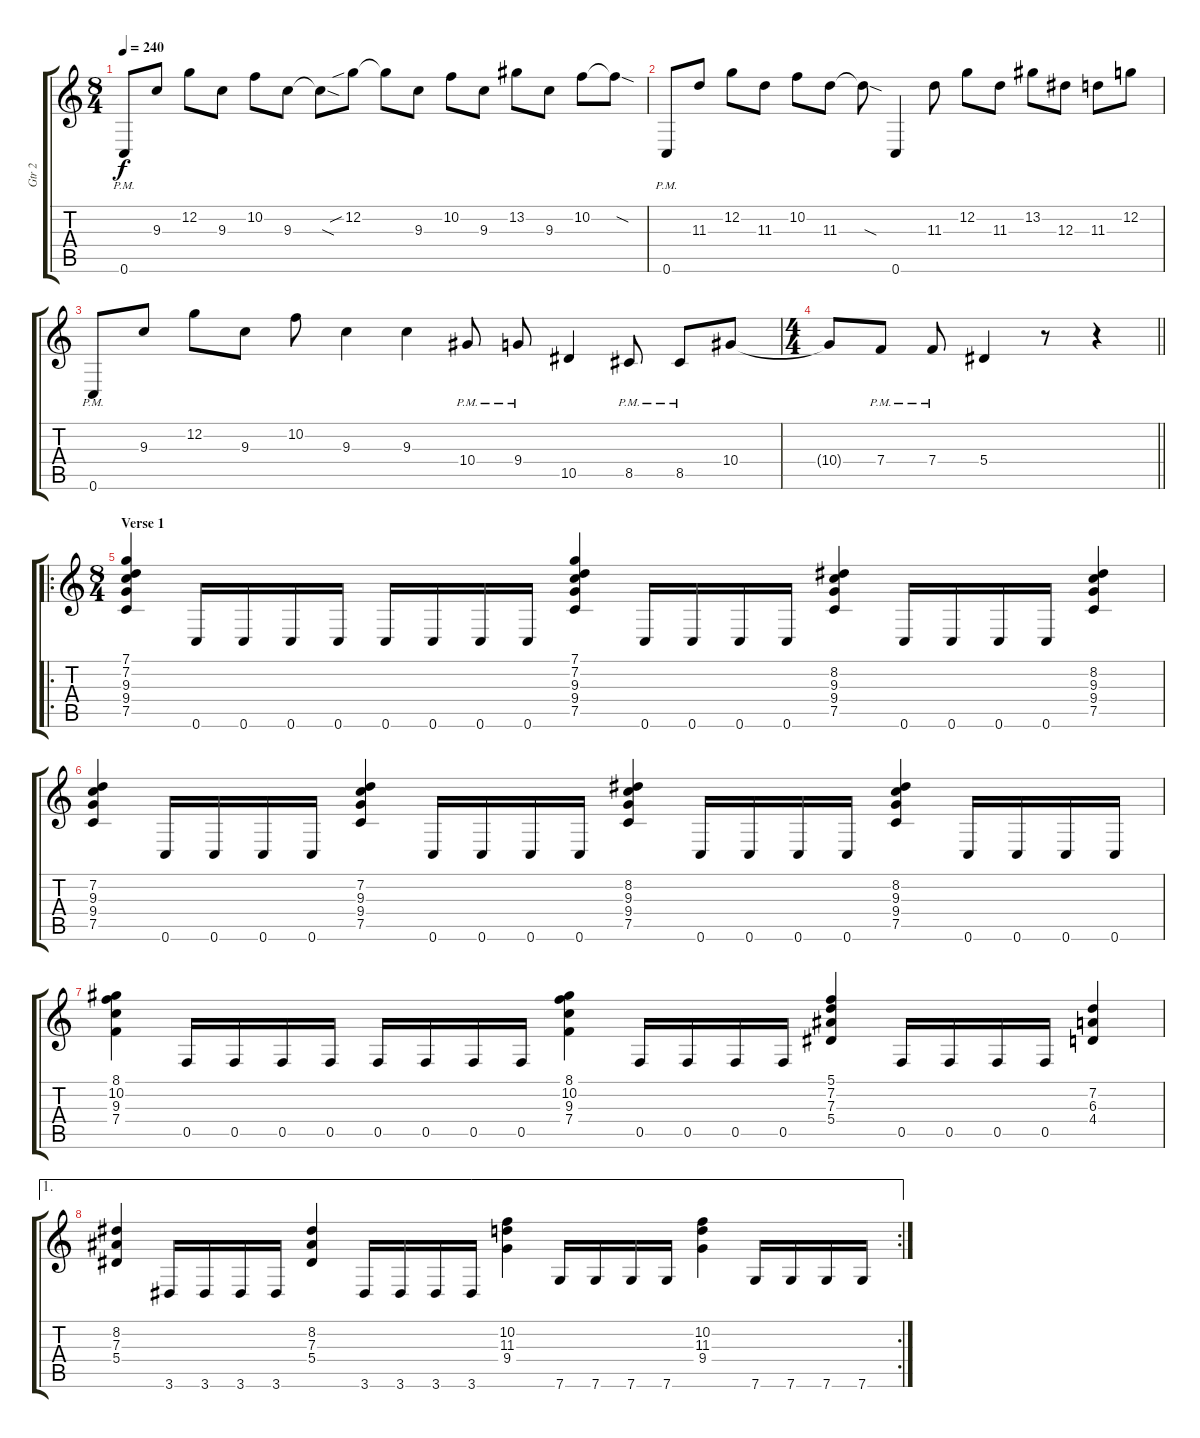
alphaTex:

\track ("Gtr 2" "Gtr 2") {instrument distortionguitar}
\staff {score tabs}
\tuning (C4 G3 Eb3 Bb2 F2 C2) {hide}
\ts (8 4)
\tempo 240
\clef g2
\ks c
0.6{pm}.8{dy f} 9.3.8 12.2.8 9.3.8 10.2.8 9.3.8 9.3{sod t}.8 12.2{sib}.8 12.2{t}.8 9.3.8 10.2.8 9.3.8 13.2.8 9.3.8 10.2.8 10.2{sod t}.8 |
0.6{pm}.8 11.3.8 12.2.8 11.3.8 10.2.8 11.3.8 11.3{sod t}.8 0.6.4 11.3.8 12.2.8 11.3.8 13.2.8 12.3.8 11.3.8 12.2.8 |
0.6{pm}.8 9.3.8 12.2.8 9.3.8 10.2.8 9.3.4 9.3.4 10.4{pm}.8 9.4{pm}.8 10.5.4 8.5{pm}.8 8.5{pm}.8 10.4.8 |
\ts (4 4)
\barLineRight lightlight
10.4{t}.8 7.4{pm}.8 7.4{pm}.8 5.4.4 r.8 r.4 |
\ro
\ts (8 4)
\section ("" "Verse 1")
(7.1 7.2 9.3 9.4 7.5).4 0.6.16 0.6.16 0.6.16 0.6.16 0.6.16 0.6.16 0.6.16 0.6.16 (7.1 7.2 9.3 9.4 7.5).4 0.6.16 0.6.16 0.6.16 0.6.16 (8.2 9.3 9.4 7.5).4 0.6.16 0.6.16 0.6.16 0.6.16 (8.2 9.3 9.4 7.5).4 |
(7.2 9.3 9.4 7.5).4 0.6.16 0.6.16 0.6.16 0.6.16 (7.2 9.3 9.4 7.5).4 0.6.16 0.6.16 0.6.16 0.6.16 (8.2 9.3 9.4 7.5).4 0.6.16 0.6.16 0.6.16 0.6.16 (8.2 9.3 9.4 7.5).4 0.6.16 0.6.16 0.6.16 0.6.16 |
(8.1 10.2 9.3 7.4).4 0.5.16 0.5.16 0.5.16 0.5.16 0.5.16 0.5.16 0.5.16 0.5.16 (8.1 10.2 9.3 7.4).4 0.5.16 0.5.16 0.5.16 0.5.16 (5.1 7.2 7.3 5.4).4 0.5.16 0.5.16 0.5.16 0.5.16 (7.2 6.3 4.4).4 |
\ae 1
\rc 2
(8.2 7.3 5.4).4 3.6.16 3.6.16 3.6.16 3.6.16 (8.2 7.3 5.4).4 3.6.16 3.6.16 3.6.16 3.6.16 (10.2 11.3 9.4).4 7.6.16 7.6.16 7.6.16 7.6.16 (10.2 11.3 9.4).4 7.6.16 7.6.16 7.6.16 7.6.16
